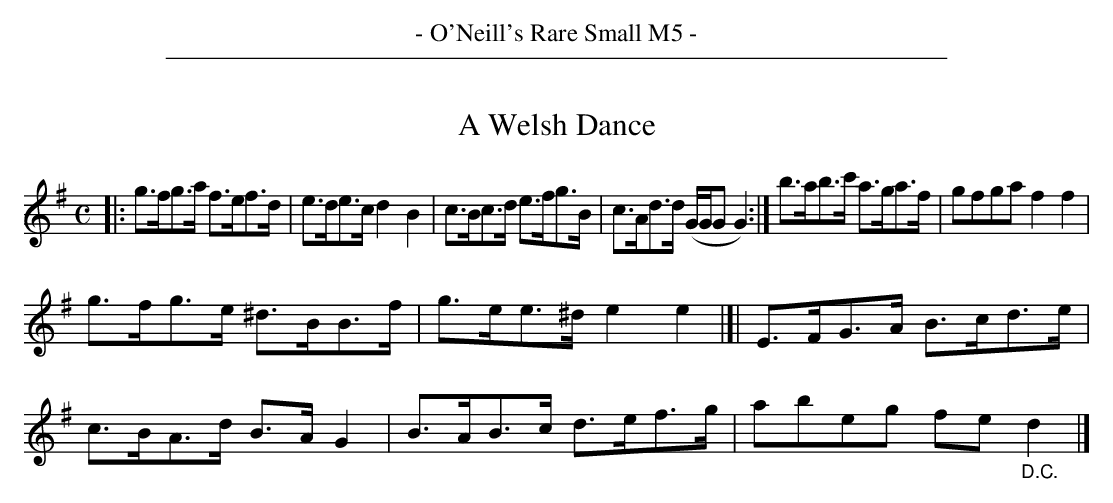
X:1
T: A Welsh Dance
M: C
L: 1/8
K: G
|:\
g>fg>a f>ef>d | e>de>c d2B2 | c>Bc>d e>fg>B | c>Ad>d (G/G/G G2) :| b>ab>c' a>ga>f | gfga f2f2 |
g>fg>e ^d>BB>f | g>ee>^d e2e2 |[| E>FG>A B>cd>e | c>BA>d B>AG2 | B>AB>c d>ef>g | abeg fe"_D.C."d2 |]
